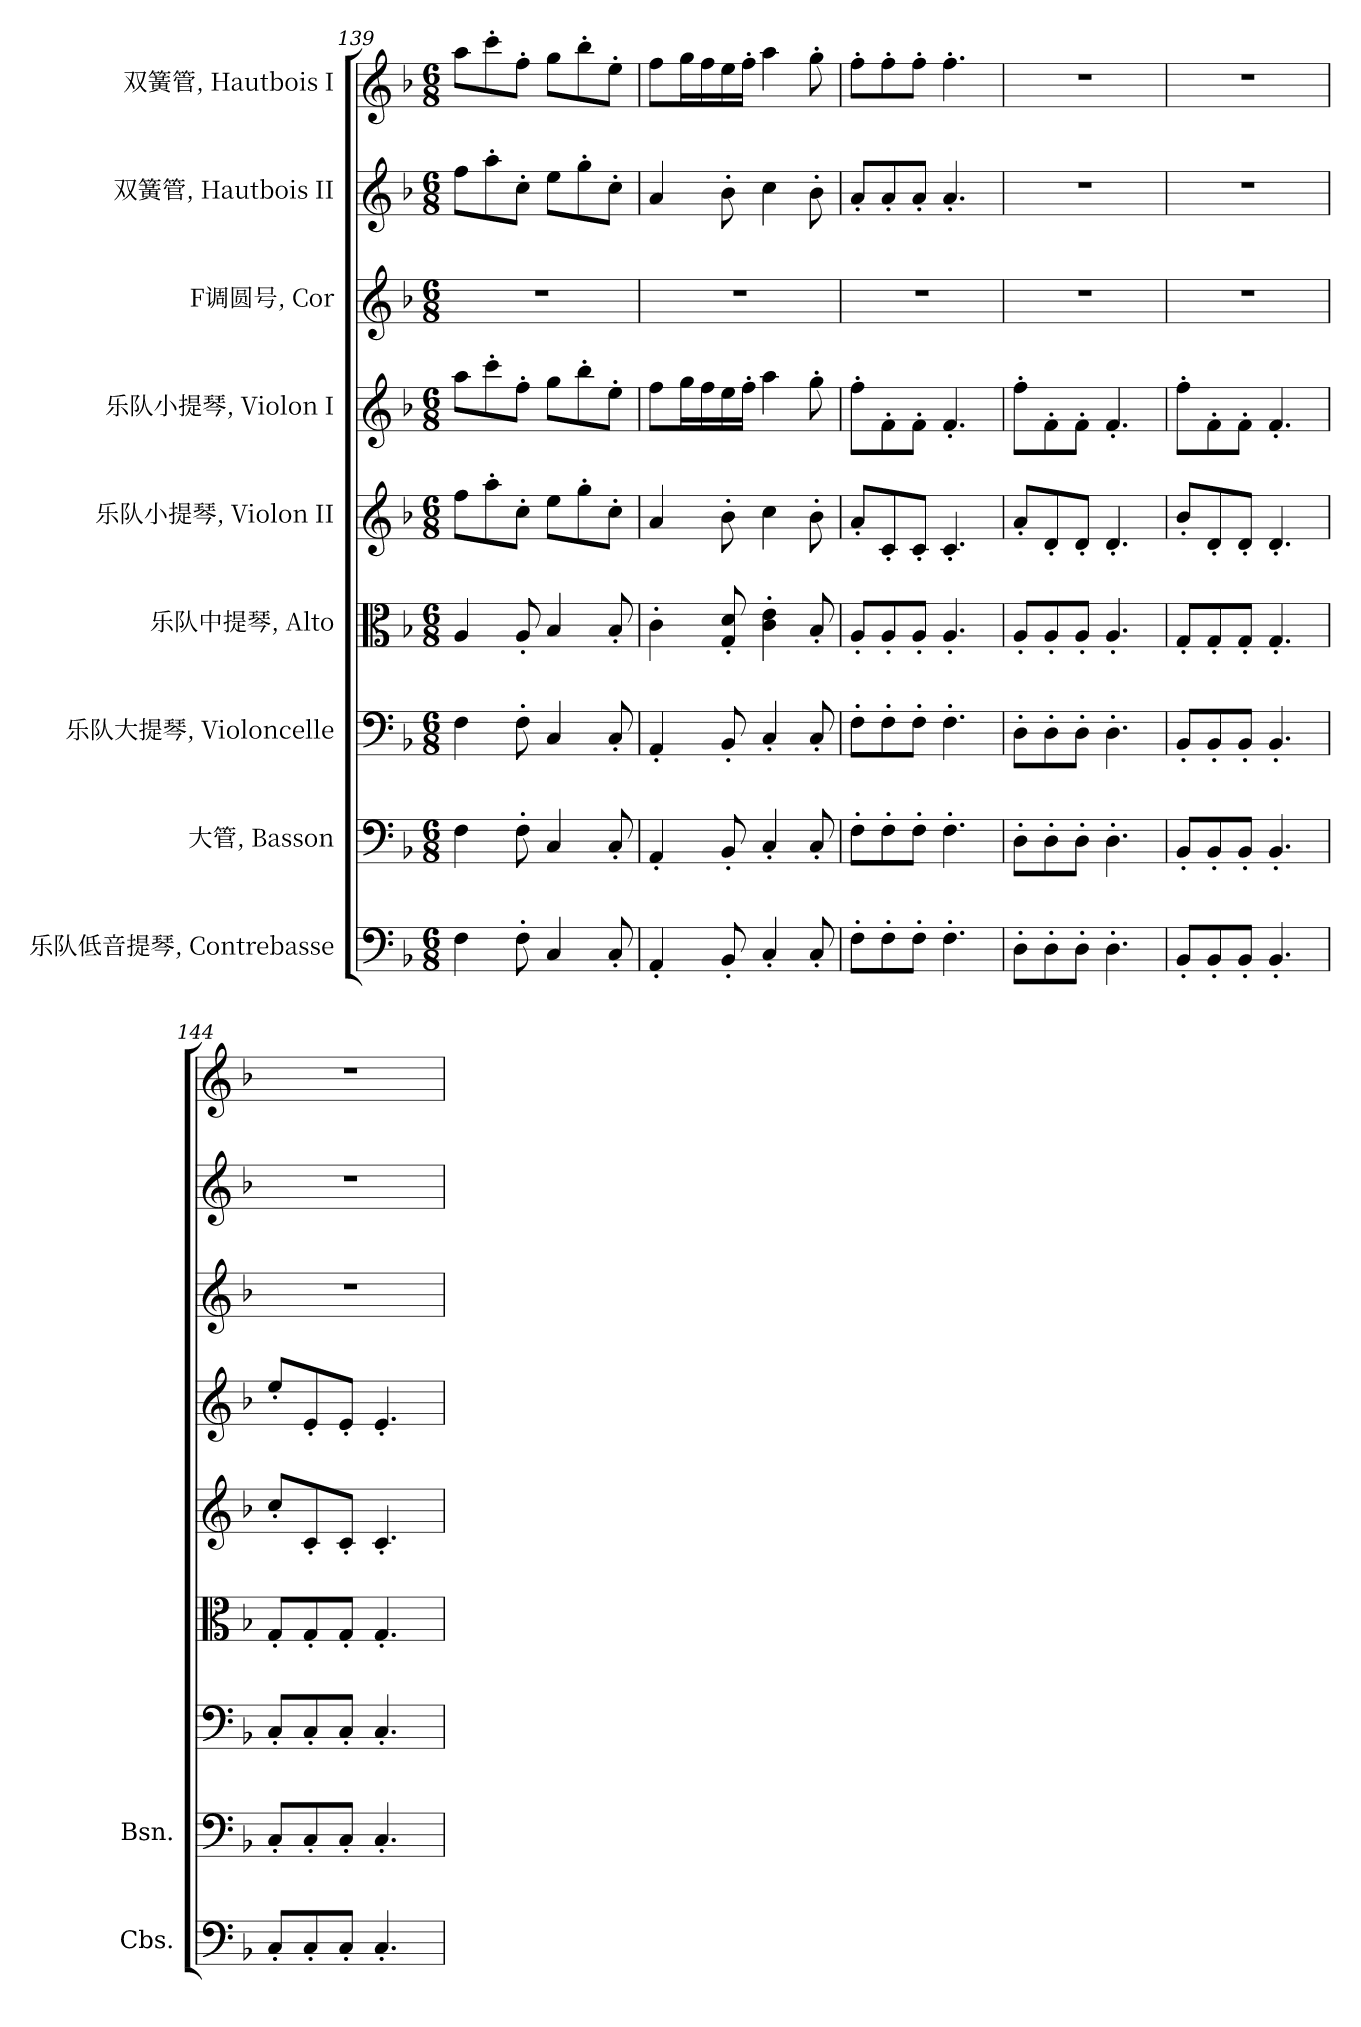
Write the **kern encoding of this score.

**kern	**kern	**kern	**kern	**kern	**kern	**kern	**kern	**kern
*part9	*part8	*part7	*part6	*part5	*part4	*part3	*part2	*part1
*staff9	*staff8	*staff7	*staff6	*staff5	*staff4	*staff3	*staff2	*staff1
*I"乐队低音提琴, Contrebasse	*I"大管, Basson	*I"乐队大提琴, Violoncelle	*I"乐队中提琴, Alto	*I"乐队小提琴, Violon II	*I"乐队小提琴, Violon I	*I"F调圆号, Cor	*I"双簧管, Hautbois II	*I"双簧管, Hautbois I
*I'Cbs.	*I'Bsn.	*	*	*	*	*	*	*
*clefF4	*clefF4	*clefF4	*clefC3	*clefG2	*clefG2	*clefG2	*clefG2	*clefG2
*ITrd7c12	*	*	*	*	*	*ITrd4c7	*	*
*k[b-]	*k[b-]	*k[b-]	*k[b-]	*k[b-]	*k[b-]	*k[b-e-]	*k[b-]	*k[b-]
*M6/8	*M6/8	*M6/8	*M6/8	*M6/8	*M6/8	*M6/8	*M6/8	*M6/8
=139	=139	=139	=139	=139	=139	=139	=139	=139
4FF\	4F\	4F\	4A/	8ff\L	8aa\L	2.r	8ff\L	8aa\L
.	.	.	.	8aa'\	8ccc'\	.	8aa'\	8ccc'\
8FF'\	8F'\	8F'\	8A'/	8cc'\J	8ff'\J	.	8cc'\J	8ff'\J
4CC/	4C/	4C/	4B-/	8ee\L	8gg\L	.	8ee\L	8gg\L
.	.	.	.	8gg'\	8bb-'\	.	8gg'\	8bb-'\
8CC'/	8C'/	8C'/	8B-'/	8cc'\J	8ee'\J	.	8cc'\J	8ee'\J
=140	=140	=140	=140	=140	=140	=140	=140	=140
4AAA'/	4AA'/	4AA'/	4c'\	4a/	8ff\L	2.r	4a/	8ff\L
.	.	.	.	.	16gg\L	.	.	16gg\L
.	.	.	.	.	16ff\	.	.	16ff\
8BBB-'/	8BB-'/	8BB-'/	8G/' 8d/'	8b-'\	16ee\	.	8b-'\	16ee\
.	.	.	.	.	16ff'\JJ	.	.	16ff'\JJ
4CC'/	4C'/	4C'/	4c\' 4e\'	4cc\	4aa\	.	4cc\	4aa\
8CC'/	8C'/	8C'/	8B-'/	8b-'\	8gg'\	.	8b-'\	8gg'\
=141	=141	=141	=141	=141	=141	=141	=141	=141
8FF'\L	8F'\L	8F'\L	8A'/L	8a'/L	8ff'\L	2.r	8a'/L	8ff'\L
8FF'\	8F'\	8F'\	8A'/	8c'/	8f'\	.	8a'/	8ff'\
8FF'\J	8F'\J	8F'\J	8A'/J	8c'/J	8f'\J	.	8a'/J	8ff'\J
4.FF'\	4.F'\	4.F'\	4.A'/	4.c'/	4.f'/	.	4.a'/	4.ff'\
=142	=142	=142	=142	=142	=142	=142	=142	=142
8DD'\L	8D'\L	8D'\L	8A'/L	8a'/L	8ff'\L	2.r	2.r	2.r
8DD'\	8D'\	8D'\	8A'/	8d'/	8f'\	.	.	.
8DD'\J	8D'\J	8D'\J	8A'/J	8d'/J	8f'\J	.	.	.
4.DD'\	4.D'\	4.D'\	4.A'/	4.d'/	4.f'/	.	.	.
=143	=143	=143	=143	=143	=143	=143	=143	=143
8BBB-'/L	8BB-'/L	8BB-'/L	8G'/L	8b-'/L	8ff'\L	2.r	2.r	2.r
8BBB-'/	8BB-'/	8BB-'/	8G'/	8d'/	8f'\	.	.	.
8BBB-'/J	8BB-'/J	8BB-'/J	8G'/J	8d'/J	8f'\J	.	.	.
4.BBB-'/	4.BB-'/	4.BB-'/	4.G'/	4.d'/	4.f'/	.	.	.
!!LO:PB:g=z
=144	=144	=144	=144	=144	=144	=144	=144	=144
8CC'/L	8C'/L	8C'/L	8G'/L	8cc'/L	8ee'/L	2.r	2.r	2.r
8CC'/	8C'/	8C'/	8G'/	8c'/	8e'/	.	.	.
8CC'/J	8C'/J	8C'/J	8G'/J	8c'/J	8e'/J	.	.	.
4.CC'/	4.C'/	4.C'/	4.G'/	4.c'/	4.e'/	.	.	.
=	=	=	=	=	=	=	=	=
*-	*-	*-	*-	*-	*-	*-	*-	*-
